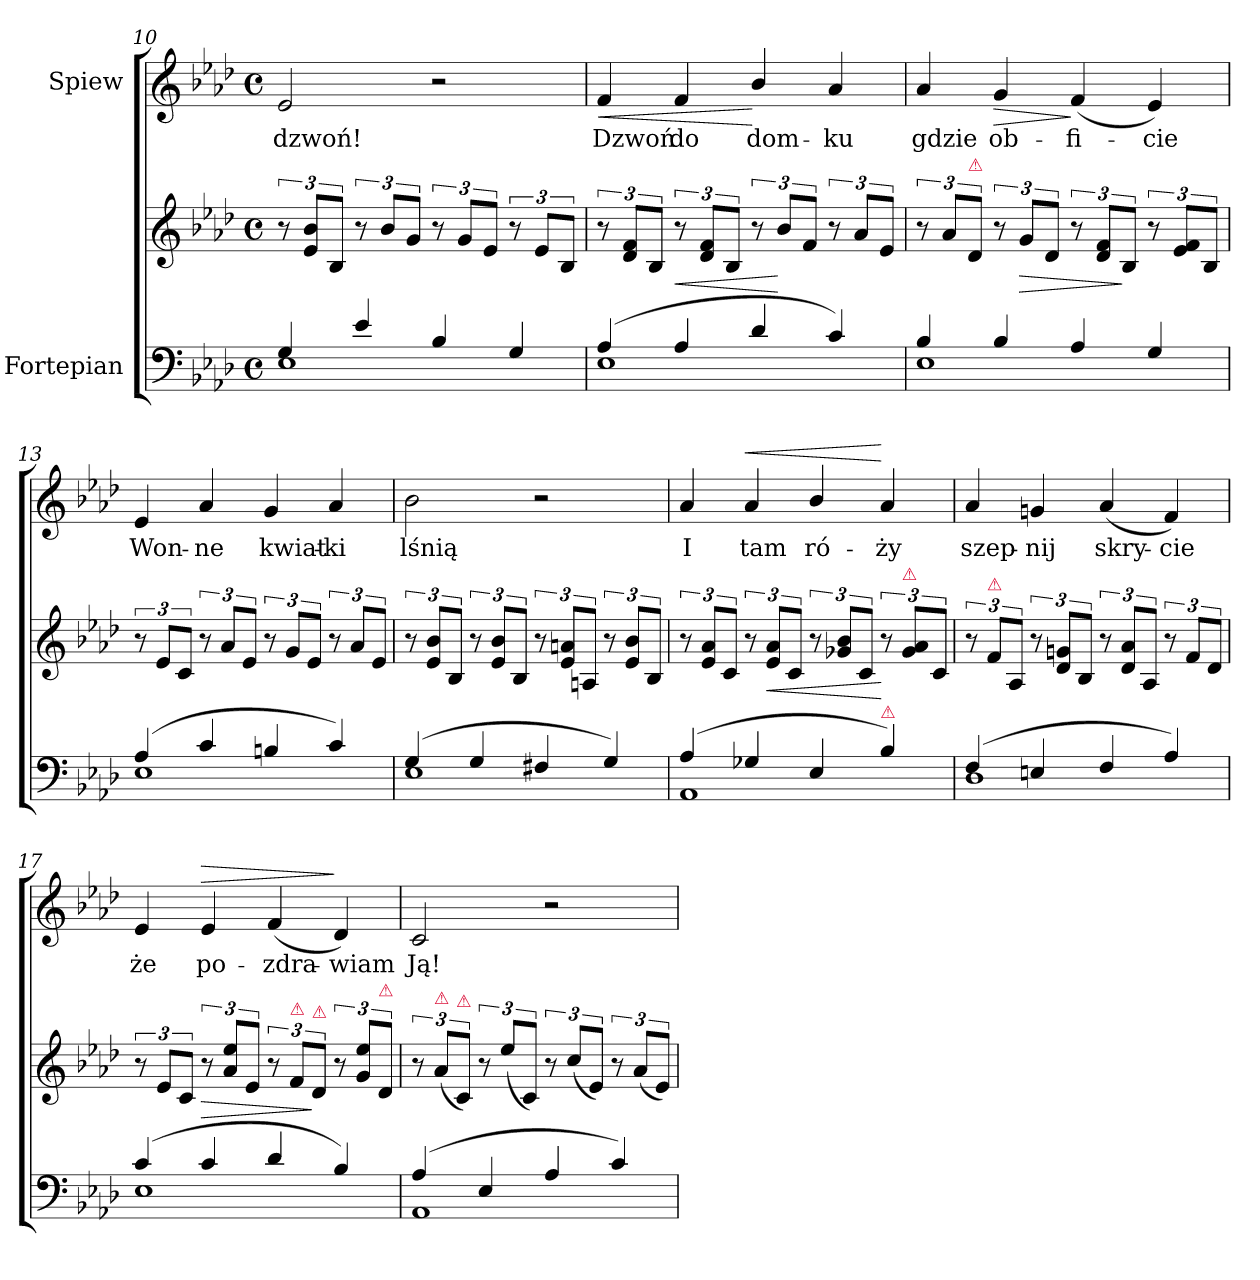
**kern	**kern	**dynam	**kern	**text	**dynam
*part2	*part2	*part2	*part1	*part1	*part1
*staff3	*staff2	*staff2/3	*staff1	*staff1	*staff1
*I"Fortepian	*	*	*I"Spiew	*	*
*clefF4	*clefG2	*	*clefG2	*	*
*k[b-e-a-d-]	*k[b-e-a-d-]	*	*k[b-e-a-d-]	*	*
*M4/4	*M4/4	*	*M4/4	*	*
*met(c)	*met(c)	*	*met(c)	*	*
=10	=10	=10	=10	=10	=10
*^	*	*	*	*	*
4G/	1E-	12r	.	2e-/	dzwoń!	.
.	.	12e-/ 12b-/L	.	.	.	.
.	.	12B-/J	.	.	.	.
4e-/	.	12r	.	.	.	.
.	.	12b-/L	.	.	.	.
.	.	12g/J	.	.	.	.
4B-/	.	12r	.	2r	.	.
.	.	12g/L	.	.	.	.
.	.	12e-/J	.	.	.	.
4G/	.	12r	.	.	.	.
.	.	12e-/L	.	.	.	.
.	.	12B-/J	.	.	.	.
=11	=11	=11	=11	=11	=11	=11
!	!	!	!	!	!	!LO:HP:b
(4A-/	1E-	12r	.	4f/	Dzwoń	<
.	.	12d-/ 12f/L	.	.	.	.
.	.	12B-/J	.	.	.	.
!	!	!	!LO:HP:b	!	!	!
4A-/	.	12r	<	4f/	do	.
.	.	12d-/ 12f/L	.	.	.	.
.	.	12B-/J	.	.	.	.
4d-/	.	12r	.	4b-/	dom-	[
.	.	12b-/L	[	.	.	.
.	.	12f/J	.	.	.	.
4c/)	.	12r	.	4a-/	-ku	.
.	.	12a-/L	.	.	.	.
.	.	12e-/J	.	.	.	.
=12	=12	=12	=12	=12	=12	=12
4B-/	1E-	12r	.	4a-/	gdzie	.
.	.	12a-/L	.	.	.	.
!	!	!LO:TX:a:color=crimson:t=⚠	!	!	!	!
.	.	12d-/J	.	.	.	.
!	!	!	!	!	!	!LO:HP:b
4B-/	.	12r	.	4g/	ob-	>
!	!	!	!LO:HP:b	!	!	!
.	.	12g/L	>	.	.	.
.	.	12d-/J	.	.	.	.
4A-/	.	12r	.	(4f/	-fi-	]
.	.	12d-/ 12f/L	.	.	.	.
.	.	12B-/J	]	.	.	.
4G/	.	12r	.	4e-/)	-cie	.
.	.	12e-/ 12f/L	.	.	.	.
.	.	12B-/J	.	.	.	.
=13	=13	=13	=13	=13	=13	=13
(4A-/	1E-	12r	.	4e-/	Won-	.
.	.	12e-/L	.	.	.	.
.	.	12c/J	.	.	.	.
4c/	.	12r	.	4a-/	-ne	.
.	.	12a-/L	.	.	.	.
.	.	12e-/J	.	.	.	.
4Bn/	.	12r	.	4g/	kwiat-	.
.	.	12g/L	.	.	.	.
.	.	12e-/J	.	.	.	.
4c/)	.	12r	.	4a-/	-ki	.
.	.	12a-/L	.	.	.	.
.	.	12e-/J	.	.	.	.
=14	=14	=14	=14	=14	=14	=14
(4G/	1E-	12r	.	2b-\	lśnią	.
.	.	12e-/ 12b-/L	.	.	.	.
.	.	12B-/J	.	.	.	.
4G/	.	12r	.	.	.	.
.	.	12e-/ 12b-/L	.	.	.	.
.	.	12B-/J	.	.	.	.
4F#X/	.	12r	.	2r	.	.
.	.	12e-/ 12an/L	.	.	.	.
.	.	12An/J	.	.	.	.
4G/)	.	12r	.	.	.	.
.	.	12e-/ 12b-/L	.	.	.	.
.	.	12B-/J	.	.	.	.
=15	=15	=15	=15	=15	=15	=15
(4A-/	1AA-	12r	.	4a-/	I	.
.	.	12e-/ 12a-/L	.	.	.	.
.	.	12c/J	.	.	.	.
!	!	!	!	!	!	!LO:HP:a
4G-X/	.	12r	.	4a-/	tam	<
!	!	!	!LO:HP:b	!	!	!
.	.	12e-/ 12a-/L	<	.	.	.
.	.	12c/J	.	.	.	.
4E-/	.	12r	.	4b-/	ró-	.
.	.	12g-X/ 12b-/L	.	.	.	.
.	.	12c/J	.	.	.	.
!LO:TX:a:color=crimson:t=⚠	!	!	!	!	!	!
4B-/)	.	12r	[	4a-/	-ży	[
!	!	!LO:TX:a:color=crimson:t=⚠	!	!	!	!
.	.	12g-/ 12a-/L	.	.	.	.
.	.	12c/J	.	.	.	.
=16	=16	=16	=16	=16	=16	=16
(4F/	1D-	12r	.	4a-/	szep-	.
!	!	!LO:TX:a:color=crimson:t=⚠	!	!	!	!
.	.	12f/L	.	.	.	.
.	.	12A-/J	.	.	.	.
4En/	.	12r	.	4gn/	-nij	.
.	.	12d-/ 12gn/L	.	.	.	.
.	.	12B-/J	.	.	.	.
4F/	.	12r	.	(4a-/	skry-	.
.	.	12d-/ 12a-/L	.	.	.	.
.	.	12A-/J	.	.	.	.
4A-/)	.	12r	.	4f/)	-cie	.
.	.	12f/L	.	.	.	.
.	.	12d-/J	.	.	.	.
=17	=17	=17	=17	=17	=17	=17
(4c/	1E-	12r	.	4e-/	że	.
.	.	12e-/L	.	.	.	.
.	.	12c/J	.	.	.	.
!	!	!	!LO:HP:b	!	!	!LO:HP:a
4c/	.	12r	>	4e-/	po-	>
.	.	12a-/ 12ee-/L	.	.	.	.
.	.	12e-/J	.	.	.	.
4d-/	.	12r	.	(4f/	-zdra-	.
!	!	!LO:TX:a:color=crimson:t=⚠	!	!	!	!
.	.	12f/L	.	.	.	.
!	!	!LO:TX:a:color=crimson:t=⚠	!	!	!	!
.	.	12d-/J	]	.	.	.
4B-/)	.	12r	.	4d-/)	-wiam	]
.	.	12g/ 12ee-/L	.	.	.	.
!	!	!LO:TX:a:color=crimson:t=⚠	!	!	!	!
.	.	12d-/J	.	.	.	.
=18	=18	=18	=18	=18	=18	=18
(4A-/	1AA-	12r	.	2c/	Ją!	.
!	!	!LO:TX:a:color=crimson:t=⚠	!	!	!	!
.	.	(12a-/L	.	.	.	.
!	!	!LO:TX:a:color=crimson:t=⚠	!	!	!	!
.	.	12c/J)	.	.	.	.
4E-/	.	12r	.	.	.	.
.	.	(12ee-/L	.	.	.	.
.	.	12c/J)	.	.	.	.
4A-/	.	12r	.	2r	.	.
.	.	(12cc/L	.	.	.	.
.	.	12e-/J)	.	.	.	.
4c/)	.	12r	.	.	.	.
.	.	(12a-/L	.	.	.	.
.	.	12e-/J)	.	.	.	.
*v	*v	*	*	*	*	*
=	=	=	=	=	=
*-	*-	*-	*-	*-	*-
